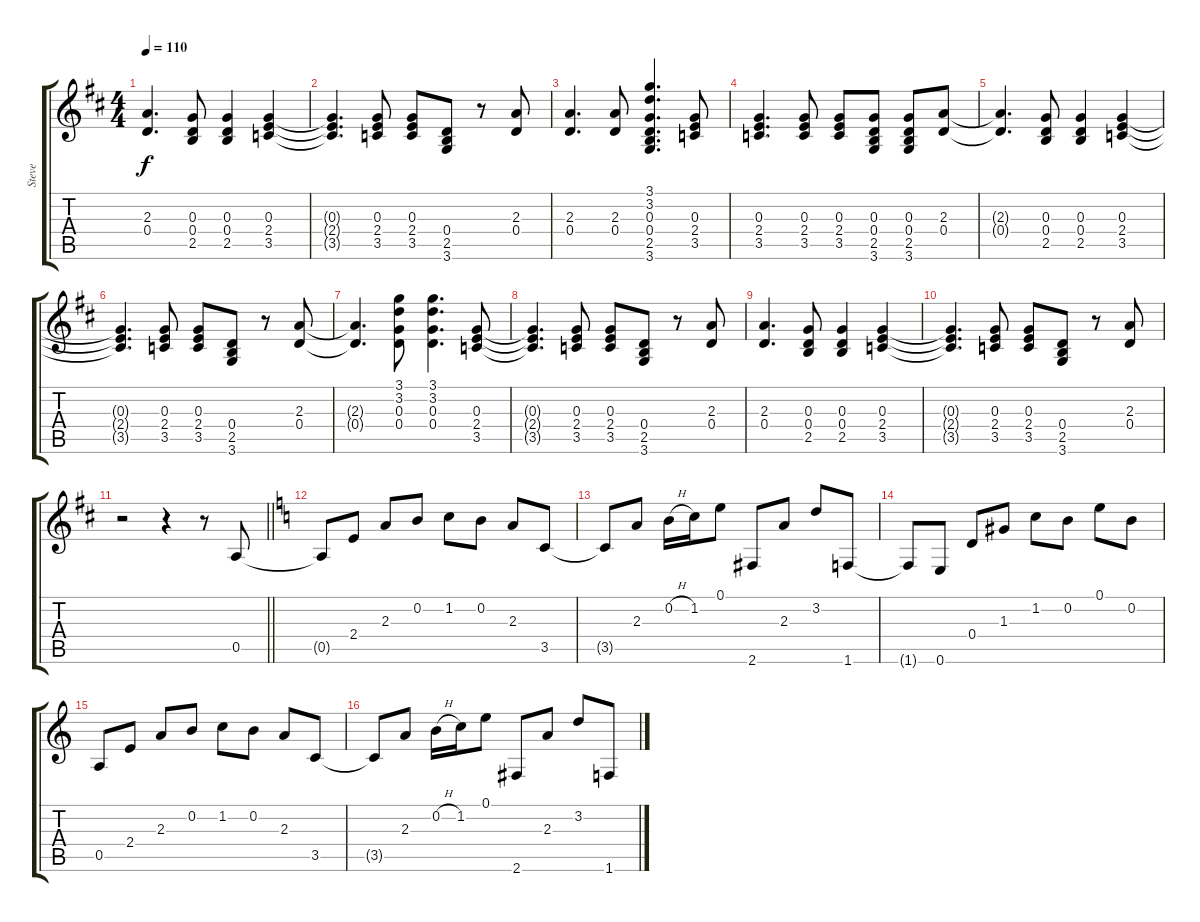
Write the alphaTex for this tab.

\track ("Steve" "Steve") {instrument distortionguitar}
\staff {score tabs}
\tuning (E4 B3 G3 D3 A2 E2) {hide}
\ts (4 4)
\tempo 110
\clef g2
\ks d
(2.3 0.4).4{d dy f} (0.3 0.4 2.5).8 (0.3 0.4 2.5).4 (0.3 2.4 3.5).4 |
(0.3{t} 2.4{t} 3.5{t}).4{d} (0.3 2.4 3.5).8 (0.3 2.4 3.5).8 (0.4 2.5 3.6).8 r.8 (2.3 0.4).8 |
(2.3 0.4).4{d} (2.3 0.4).8 (3.1 3.2 0.3 0.4 2.5 3.6).4{d} (0.3 2.4 3.5).8 |
(0.3 2.4 3.5).4{d} (0.3 2.4 3.5).8 (0.3 2.4 3.5).8 (0.3 0.4 2.5 3.6).8 (0.3 0.4 2.5 3.6).8 (2.3 0.4).8 |
(2.3{t} 0.4{t}).4{d} (0.3 0.4 2.5).8 (0.3 0.4 2.5).4 (0.3 2.4 3.5).4 |
(0.3{t} 2.4{t} 3.5{t}).4{d} (0.3 2.4 3.5).8 (0.3 2.4 3.5).8 (0.4 2.5 3.6).8 r.8 (2.3 0.4).8 |
(2.3{t} 0.4{t}).4{d} (3.1 3.2 0.3 0.4).8 (3.1 3.2 0.3 0.4).4{d} (0.3 2.4 3.5).8 |
(0.3{t} 2.4{t} 3.5{t}).4{d} (0.3 2.4 3.5).8 (0.3 2.4 3.5).8 (0.4 2.5 3.6).8 r.8 (2.3 0.4).8 |
(2.3 0.4).4{d} (0.3 0.4 2.5).8 (0.3 0.4 2.5).4 (0.3 2.4 3.5).4 |
(0.3{t} 2.4{t} 3.5{t}).4{d} (0.3 2.4 3.5).8 (0.3 2.4 3.5).8 (0.4 2.5 3.6).8 r.8 (2.3 0.4).8 |
\barLineRight lightlight
r.2 r.4 r.8 0.5.8{volume 13 instrument electricguitarclean} |
\ks c
0.5{t}.8 2.4.8 2.3.8 0.2.8 1.2.8 0.2.8 2.3.8 3.5.8 |
3.5{t}.8 2.3.8 0.2{h}.16 1.2.16 0.1.8 2.6.8 2.3.8 3.2.8 1.6.8 |
1.6{t}.8 0.6.8 0.4.8 1.3.8 1.2.8 0.2.8 0.1.8 0.2.8 |
0.5.8 2.4.8 2.3.8 0.2.8 1.2.8 0.2.8 2.3.8 3.5.8 |
3.5{t}.8 2.3.8 0.2{h}.16 1.2.16 0.1.8 2.6.8 2.3.8 3.2.8 1.6.8
